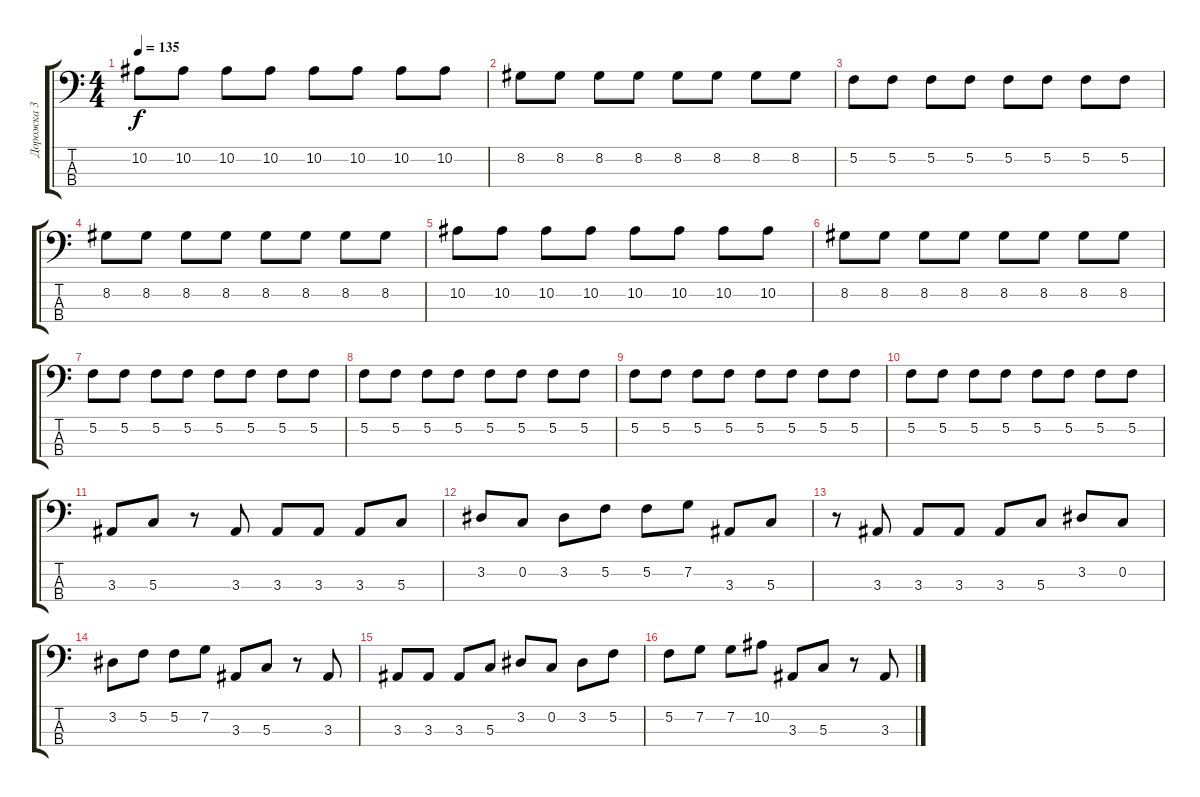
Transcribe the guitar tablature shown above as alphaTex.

\track ("Дорожка 3" "Дорожка 3") {instrument electricbassfinger}
\staff {score tabs}
\tuning (F2 C2 G1 C1) {hide}
\ts (4 4)
\tempo 135
\clef f4
\ks c
10.2.8{dy f} 10.2.8 10.2.8 10.2.8 10.2.8 10.2.8 10.2.8 10.2.8 |
8.2.8 8.2.8 8.2.8 8.2.8 8.2.8 8.2.8 8.2.8 8.2.8 |
5.2.8 5.2.8 5.2.8 5.2.8 5.2.8 5.2.8 5.2.8 5.2.8 |
8.2.8 8.2.8 8.2.8 8.2.8 8.2.8 8.2.8 8.2.8 8.2.8 |
10.2.8 10.2.8 10.2.8 10.2.8 10.2.8 10.2.8 10.2.8 10.2.8 |
8.2.8 8.2.8 8.2.8 8.2.8 8.2.8 8.2.8 8.2.8 8.2.8 |
5.2.8 5.2.8 5.2.8 5.2.8 5.2.8 5.2.8 5.2.8 5.2.8 |
5.2.8 5.2.8 5.2.8 5.2.8 5.2.8 5.2.8 5.2.8 5.2.8 |
5.2.8 5.2.8 5.2.8 5.2.8 5.2.8 5.2.8 5.2.8 5.2.8 |
5.2.8 5.2.8 5.2.8 5.2.8 5.2.8 5.2.8 5.2.8 5.2.8 |
3.3.8 5.3.8 r.8 3.3.8 3.3.8 3.3.8 3.3.8 5.3.8 |
3.2.8 0.2.8 3.2.8 5.2.8 5.2.8 7.2.8 3.3.8 5.3.8 |
r.8 3.3.8 3.3.8 3.3.8 3.3.8 5.3.8 3.2.8 0.2.8 |
3.2.8 5.2.8 5.2.8 7.2.8 3.3.8 5.3.8 r.8 3.3.8 |
3.3.8 3.3.8 3.3.8 5.3.8 3.2.8 0.2.8 3.2.8 5.2.8 |
5.2.8 7.2.8 7.2.8 10.2.8 3.3.8 5.3.8 r.8 3.3.8
